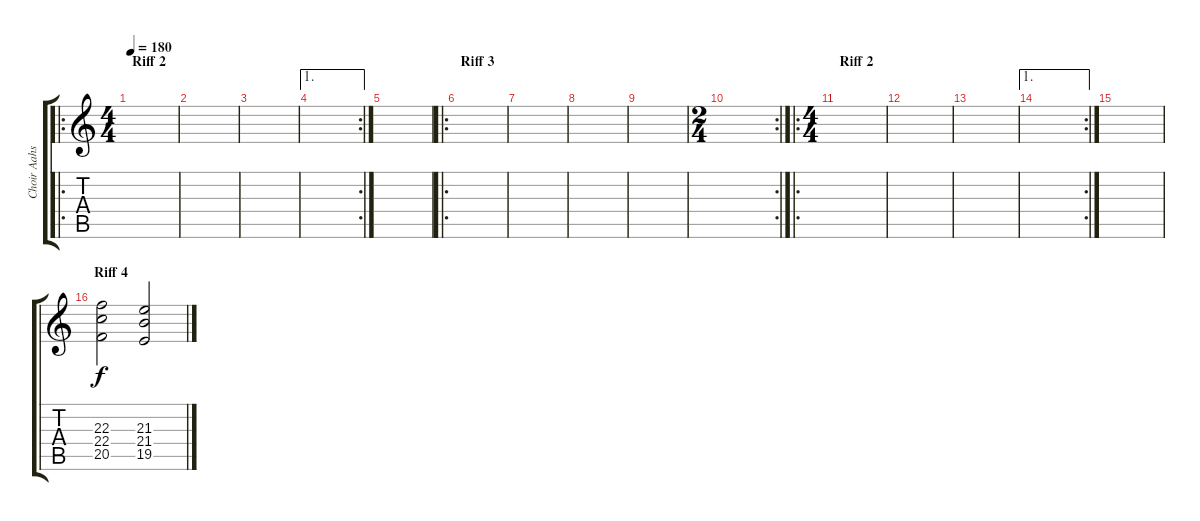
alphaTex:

\track ("Choir Aahs" "Choir Aahs") {instrument choiraahs}
\staff {score tabs}
\tuning (E4 B3 G3 D3 A2 E2) {hide}
\ro
\ts (4 4)
\section ("" "Riff 2")
\tempo 180
\clef g2
\ks c
|
|
|
\ae 1
\rc 2
|
|
\ro
\section ("" "Riff 3")
|
|
|
|
\rc 2
\ts (2 4)
|
\ro
\ts (4 4)
\section ("" "Riff 2")
|
|
|
\ae 1
\rc 2
|
|
\section ("" "Riff 4")
(22.3 22.4 20.5).2{volume 12} (21.3 21.4 19.5).2{volume 12}
